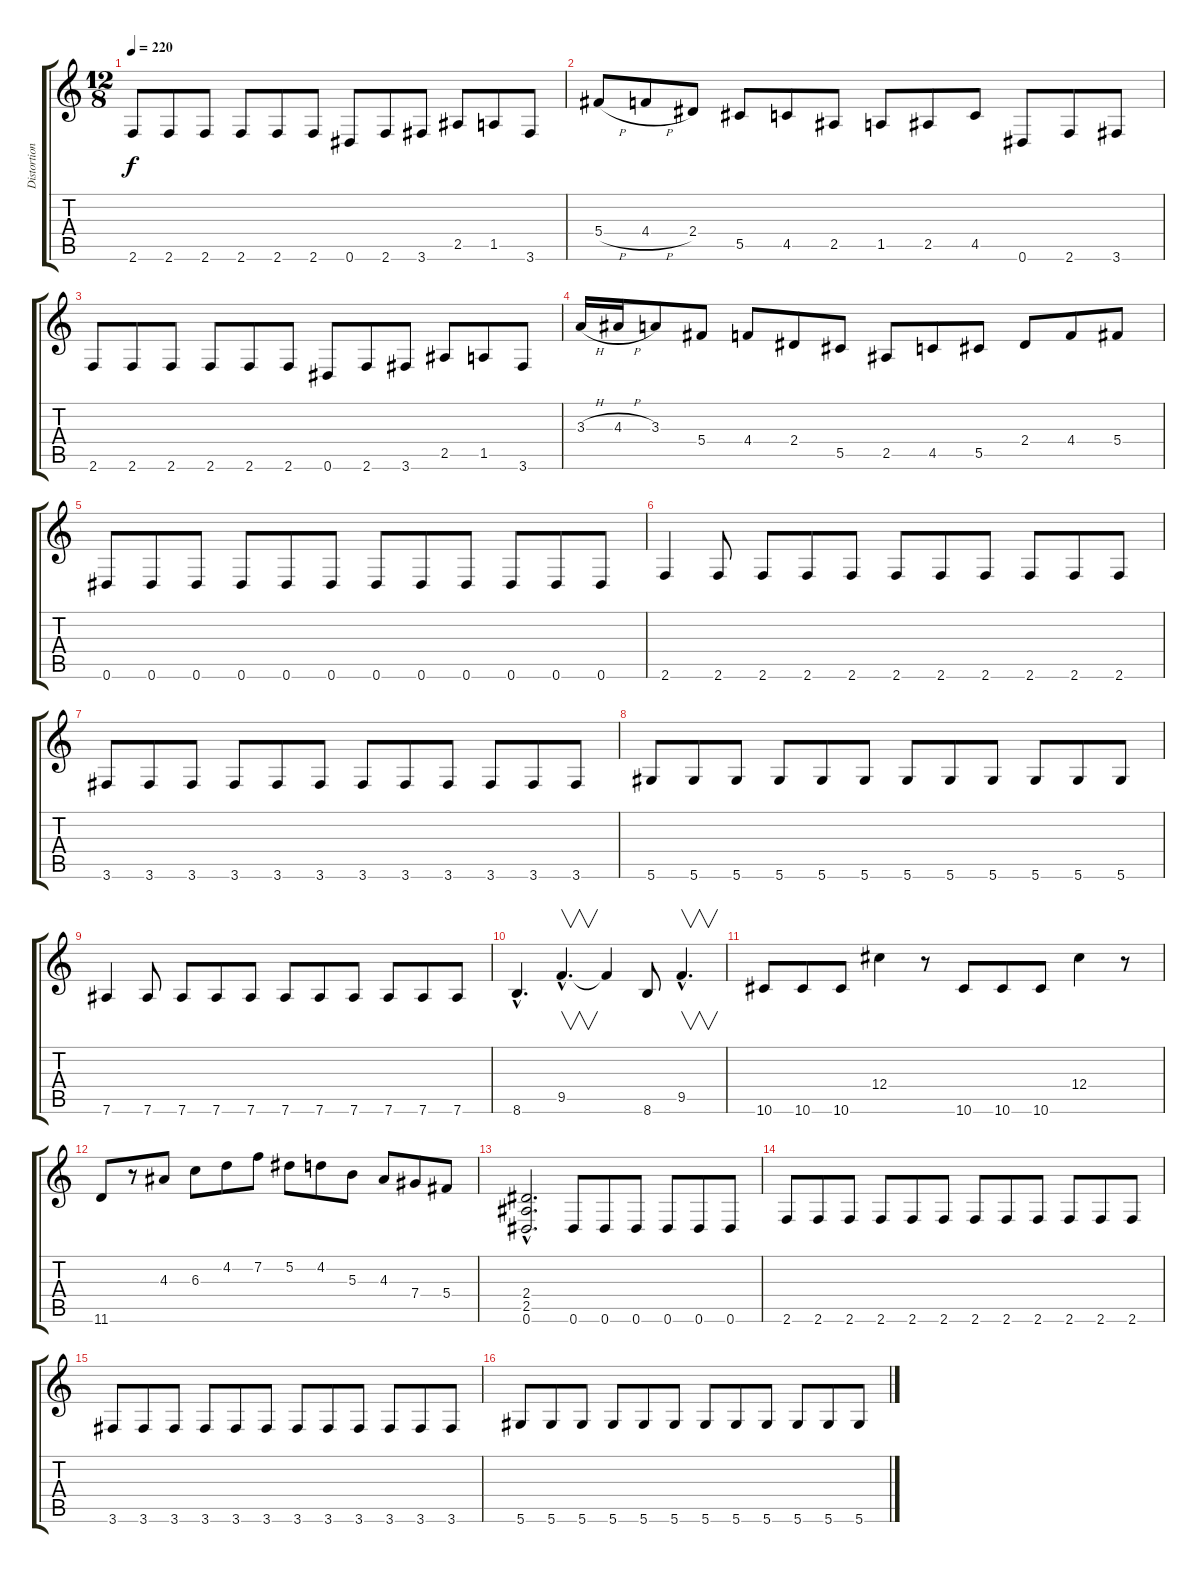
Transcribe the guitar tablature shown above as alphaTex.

\track ("Distortion Guitar" "Distortion") {instrument distortionguitar}
\staff {score tabs}
\tuning (Eb4 Bb3 Gb3 Db3 Ab2 Eb2) {hide}
\ts (12 8)
\tempo 220
\clef g2
\ks c
2.6.8{dy f} 2.6.8 2.6.8 2.6.8 2.6.8 2.6.8 0.6.8 2.6.8 3.6.8 2.5.8 1.5.8 3.6.8 |
5.4{h}.8 4.4{h}.8 2.4.8 5.5.8 4.5.8 2.5.8 1.5.8 2.5.8 4.5.8 0.6.8 2.6.8 3.6.8 |
2.6.8 2.6.8 2.6.8 2.6.8 2.6.8 2.6.8 0.6.8 2.6.8 3.6.8 2.5.8 1.5.8 3.6.8 |
3.3{h}.16 4.3{h}.16 3.3.8 5.4.8 4.4.8 2.4.8 5.5.8 2.5.8 4.5.8 5.5.8 2.4.8 4.4.8 5.4.8 |
0.6.8 0.6.8 0.6.8 0.6.8 0.6.8 0.6.8 0.6.8 0.6.8 0.6.8 0.6.8 0.6.8 0.6.8 |
2.6.4 2.6.8 2.6.8 2.6.8 2.6.8 2.6.8 2.6.8 2.6.8 2.6.8 2.6.8 2.6.8 |
3.6.8 3.6.8 3.6.8 3.6.8 3.6.8 3.6.8 3.6.8 3.6.8 3.6.8 3.6.8 3.6.8 3.6.8 |
5.6.8 5.6.8 5.6.8 5.6.8 5.6.8 5.6.8 5.6.8 5.6.8 5.6.8 5.6.8 5.6.8 5.6.8 |
7.6.4 7.6.8 7.6.8 7.6.8 7.6.8 7.6.8 7.6.8 7.6.8 7.6.8 7.6.8 7.6.8 |
8.6{hac}.4{d} 9.5{hac}.4{v d} 9.5{t}.4 8.6.8 9.5{hac}.4{v d} |
10.6.8 10.6.8 10.6.8 12.4.4 r.8 10.6.8 10.6.8 10.6.8 12.4.4 r.8 |
11.6.8 r.8 4.3.8 6.3.8 4.2.8 7.2.8 5.2.8 4.2.8 5.3.8 4.3.8 7.4.8 5.4.8 |
(2.4{hac} 2.5{hac} 0.6{hac}).2{d} 0.6.8 0.6.8 0.6.8 0.6.8 0.6.8 0.6.8 |
2.6.8 2.6.8 2.6.8 2.6.8 2.6.8 2.6.8 2.6.8 2.6.8 2.6.8 2.6.8 2.6.8 2.6.8 |
3.6.8 3.6.8 3.6.8 3.6.8 3.6.8 3.6.8 3.6.8 3.6.8 3.6.8 3.6.8 3.6.8 3.6.8 |
5.6.8 5.6.8 5.6.8 5.6.8 5.6.8 5.6.8 5.6.8 5.6.8 5.6.8 5.6.8 5.6.8 5.6.8
